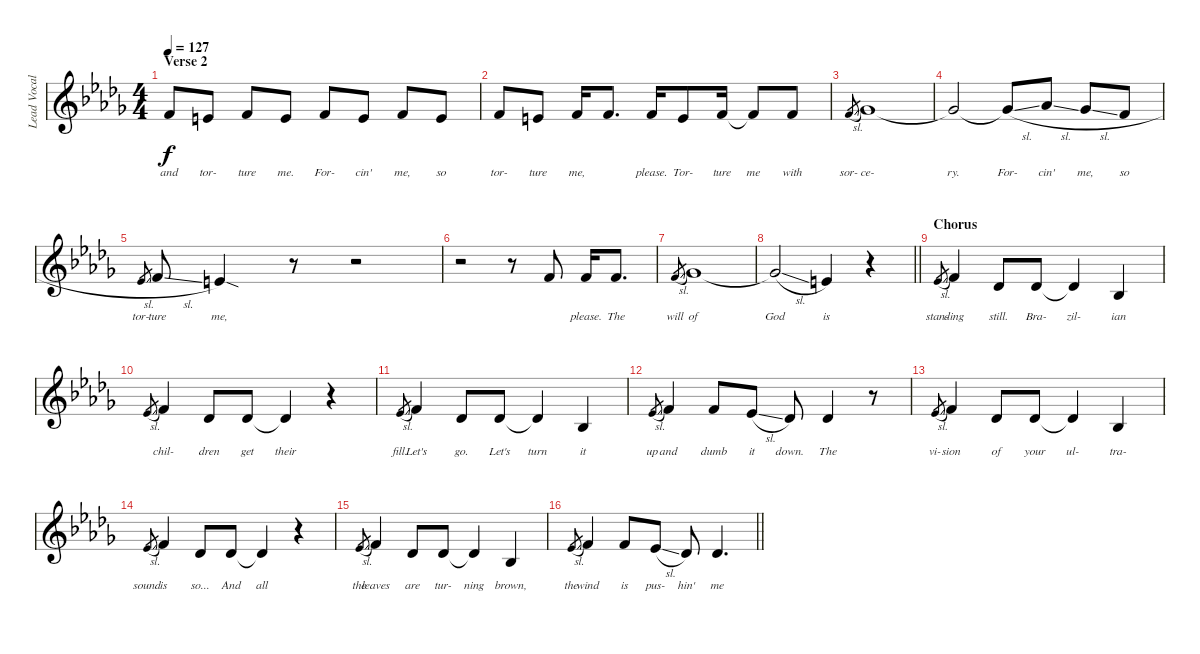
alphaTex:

\track ("Lead Vocals" "Lead Vocal") {instrument lead6voice}
\staff {score}
\tuning (E4 B3 G3 D3 A2 E2) {hide}
\ts (4 4)
\section ("" "Verse 2")
\tempo 127
\clef g2
\ks bbminor
6.2.8{lyrics (0 "and") lyrics (1 "") lyrics (2 "") lyrics (3 "") lyrics (4 "") dy f} 5.2.8{lyrics (0 "tor-") lyrics (1 "") lyrics (2 "") lyrics (3 "") lyrics (4 "")} 6.2.8{lyrics (0 "ture") lyrics (1 "") lyrics (2 "") lyrics (3 "") lyrics (4 "")} 5.2.8{lyrics (0 "me.") lyrics (1 "") lyrics (2 "") lyrics (3 "") lyrics (4 "")} 6.2.8{lyrics (0 "For-") lyrics (1 "") lyrics (2 "") lyrics (3 "") lyrics (4 "")} 5.2.8{lyrics (0 "cin'") lyrics (1 "") lyrics (2 "") lyrics (3 "") lyrics (4 "")} 6.2.8{lyrics (0 "me,") lyrics (1 "") lyrics (2 "") lyrics (3 "") lyrics (4 "")} 5.2.8{lyrics (0 "so") lyrics (1 "") lyrics (2 "") lyrics (3 "") lyrics (4 "")} |
6.2.8{lyrics (0 "tor-") lyrics (1 "") lyrics (2 "") lyrics (3 "") lyrics (4 "")} 5.2.8{lyrics (0 "ture") lyrics (1 "") lyrics (2 "") lyrics (3 "") lyrics (4 "")} 6.2.16{lyrics (0 "me,") lyrics (1 "") lyrics (2 "") lyrics (3 "") lyrics (4 "")} 6.2.8{d lyrics (0 "") lyrics (1 "") lyrics (2 "") lyrics (3 "") lyrics (4 "")} 6.2.16{lyrics (0 "please.") lyrics (1 "") lyrics (2 "") lyrics (3 "") lyrics (4 "")} 5.2.8{lyrics (0 "Tor-") lyrics (1 "") lyrics (2 "") lyrics (3 "") lyrics (4 "")} 6.2.16{lyrics (0 "ture") lyrics (1 "") lyrics (2 "") lyrics (3 "") lyrics (4 "")} 6.2{t}.8{lyrics (0 "me") lyrics (1 "") lyrics (2 "") lyrics (3 "") lyrics (4 "")} 6.2.8{lyrics (0 "with") lyrics (1 "") lyrics (2 "") lyrics (3 "") lyrics (4 "")} |
6.2{sl}.8{lyrics (0 "sor-") lyrics (1 "") lyrics (2 "") lyrics (3 "") lyrics (4 "") gr} 7.2.1{lyrics (0 "ce-") lyrics (1 "") lyrics (2 "") lyrics (3 "") lyrics (4 "")} |
7.2{t}.2{lyrics (0 "ry.") lyrics (1 "") lyrics (2 "") lyrics (3 "") lyrics (4 "")} 7.2{sl t}.8{lyrics (0 "For-") lyrics (1 "") lyrics (2 "") lyrics (3 "") lyrics (4 "")} 9.2{sl}.8{lyrics (0 "cin'") lyrics (1 "") lyrics (2 "") lyrics (3 "") lyrics (4 "")} 7.2{sl}.8{lyrics (0 "me,") lyrics (1 "") lyrics (2 "") lyrics (3 "") lyrics (4 "")} 6.2{h}.8{lyrics (0 "so") lyrics (1 "") lyrics (2 "") lyrics (3 "") lyrics (4 "")} |
4.2{sl}.8{lyrics (0 "tor-") lyrics (1 "") lyrics (2 "") lyrics (3 "") lyrics (4 "") gr} 6.2{sl}.8{lyrics (0 "ture") lyrics (1 "") lyrics (2 "") lyrics (3 "") lyrics (4 "")} 5.2{sod}.4{lyrics (0 "me,") lyrics (1 "") lyrics (2 "") lyrics (3 "") lyrics (4 "")} r.8 r.2 |
r.2 r.8 6.2.8{lyrics (0 "") lyrics (1 "") lyrics (2 "") lyrics (3 "") lyrics (4 "")} 6.2.16{lyrics (0 "please.") lyrics (1 "") lyrics (2 "") lyrics (3 "") lyrics (4 "")} 6.2.8{d lyrics (0 "The") lyrics (1 "") lyrics (2 "") lyrics (3 "") lyrics (4 "")} |
6.2{sl}.8{lyrics (0 "will") lyrics (1 "") lyrics (2 "") lyrics (3 "") lyrics (4 "") gr} 7.2.1{lyrics (0 "of") lyrics (1 "") lyrics (2 "") lyrics (3 "") lyrics (4 "")} |
\barLineRight lightlight
7.2{sl t}.2{lyrics (0 "God") lyrics (1 "") lyrics (2 "") lyrics (3 "") lyrics (4 "")} 5.2.4{lyrics (0 "is") lyrics (1 "") lyrics (2 "") lyrics (3 "") lyrics (4 "")} r.4 |
\section ("" "Chorus")
4.2{sl}.8{lyrics (0 "stan-") lyrics (1 "") lyrics (2 "") lyrics (3 "") lyrics (4 "") gr} 6.2.4{lyrics (0 "ding") lyrics (1 "") lyrics (2 "") lyrics (3 "") lyrics (4 "")} 6.3.8{lyrics (0 "still.") lyrics (1 "") lyrics (2 "") lyrics (3 "") lyrics (4 "")} 6.3.8{lyrics (0 "Bra-") lyrics (1 "") lyrics (2 "") lyrics (3 "") lyrics (4 "")} 6.3{t}.4{lyrics (0 "zil-") lyrics (1 "") lyrics (2 "") lyrics (3 "") lyrics (4 "")} 8.4.4{lyrics (0 "ian") lyrics (1 "") lyrics (2 "") lyrics (3 "") lyrics (4 "")} |
4.2{sl}.8{lyrics (0 "") lyrics (1 "") lyrics (2 "") lyrics (3 "") lyrics (4 "") gr} 6.2.4{lyrics (0 "chil-") lyrics (1 "") lyrics (2 "") lyrics (3 "") lyrics (4 "")} 6.3.8{lyrics (0 "dren") lyrics (1 "") lyrics (2 "") lyrics (3 "") lyrics (4 "")} 6.3.8{lyrics (0 "get") lyrics (1 "") lyrics (2 "") lyrics (3 "") lyrics (4 "")} 6.3{t}.4{lyrics (0 "their") lyrics (1 "") lyrics (2 "") lyrics (3 "") lyrics (4 "")} r.4 |
4.2{sl}.8{lyrics (0 "fill.") lyrics (1 "") lyrics (2 "") lyrics (3 "") lyrics (4 "") gr} 6.2.4{lyrics (0 "Let's") lyrics (1 "") lyrics (2 "") lyrics (3 "") lyrics (4 "")} 6.3.8{lyrics (0 "go.") lyrics (1 "") lyrics (2 "") lyrics (3 "") lyrics (4 "")} 6.3.8{lyrics (0 "Let's") lyrics (1 "") lyrics (2 "") lyrics (3 "") lyrics (4 "")} 6.3{t}.4{lyrics (0 "turn") lyrics (1 "") lyrics (2 "") lyrics (3 "") lyrics (4 "")} 8.4.4{lyrics (0 "it") lyrics (1 "") lyrics (2 "") lyrics (3 "") lyrics (4 "")} |
4.2{sl}.8{lyrics (0 "up") lyrics (1 "") lyrics (2 "") lyrics (3 "") lyrics (4 "") gr} 6.2.4{lyrics (0 "and") lyrics (1 "") lyrics (2 "") lyrics (3 "") lyrics (4 "")} 6.2.8{lyrics (0 "dumb") lyrics (1 "") lyrics (2 "") lyrics (3 "") lyrics (4 "")} 4.2{sl}.8{lyrics (0 "it") lyrics (1 "") lyrics (2 "") lyrics (3 "") lyrics (4 "")} 2.2.8{lyrics (0 "down.") lyrics (1 "") lyrics (2 "") lyrics (3 "") lyrics (4 "")} 6.3.4{lyrics (0 "The") lyrics (1 "") lyrics (2 "") lyrics (3 "") lyrics (4 "")} r.8 |
4.2{sl}.8{lyrics (0 "vi-") lyrics (1 "") lyrics (2 "") lyrics (3 "") lyrics (4 "") gr} 6.2.4{lyrics (0 "sion") lyrics (1 "") lyrics (2 "") lyrics (3 "") lyrics (4 "")} 6.3.8{lyrics (0 "of") lyrics (1 "") lyrics (2 "") lyrics (3 "") lyrics (4 "")} 6.3.8{lyrics (0 "your") lyrics (1 "") lyrics (2 "") lyrics (3 "") lyrics (4 "")} 6.3{t}.4{lyrics (0 "ul-") lyrics (1 "") lyrics (2 "") lyrics (3 "") lyrics (4 "")} 8.4.4{lyrics (0 "tra-") lyrics (1 "") lyrics (2 "") lyrics (3 "") lyrics (4 "")} |
4.2{sl}.8{lyrics (0 "sound") lyrics (1 "") lyrics (2 "") lyrics (3 "") lyrics (4 "") gr} 6.2.4{lyrics (0 "is") lyrics (1 "") lyrics (2 "") lyrics (3 "") lyrics (4 "")} 6.3.8{lyrics (0 "so...") lyrics (1 "") lyrics (2 "") lyrics (3 "") lyrics (4 "")} 6.3.8{lyrics (0 "And") lyrics (1 "") lyrics (2 "") lyrics (3 "") lyrics (4 "")} 6.3{t}.4{lyrics (0 "all") lyrics (1 "") lyrics (2 "") lyrics (3 "") lyrics (4 "")} r.4 |
4.2{sl}.8{lyrics (0 "the") lyrics (1 "") lyrics (2 "") lyrics (3 "") lyrics (4 "") gr} 6.2.4{lyrics (0 "leaves") lyrics (1 "") lyrics (2 "") lyrics (3 "") lyrics (4 "")} 6.3.8{lyrics (0 "are") lyrics (1 "") lyrics (2 "") lyrics (3 "") lyrics (4 "")} 6.3.8{lyrics (0 "tur-") lyrics (1 "") lyrics (2 "") lyrics (3 "") lyrics (4 "")} 6.3{t}.4{lyrics (0 "ning") lyrics (1 "") lyrics (2 "") lyrics (3 "") lyrics (4 "")} 8.4.4{lyrics (0 "brown,") lyrics (1 "") lyrics (2 "") lyrics (3 "") lyrics (4 "")} |
\barLineRight lightlight
4.2{sl}.8{lyrics (0 "the") lyrics (1 "") lyrics (2 "") lyrics (3 "") lyrics (4 "") gr} 6.2.4{lyrics (0 "wind") lyrics (1 "") lyrics (2 "") lyrics (3 "") lyrics (4 "")} 6.2.8{lyrics (0 "is") lyrics (1 "") lyrics (2 "") lyrics (3 "") lyrics (4 "")} 4.2{sl}.8{lyrics (0 "pus-") lyrics (1 "") lyrics (2 "") lyrics (3 "") lyrics (4 "")} 2.2.8{lyrics (0 "hin'") lyrics (1 "") lyrics (2 "") lyrics (3 "") lyrics (4 "")} 6.3.4{d lyrics (0 "me") lyrics (1 "") lyrics (2 "") lyrics (3 "") lyrics (4 "")}
